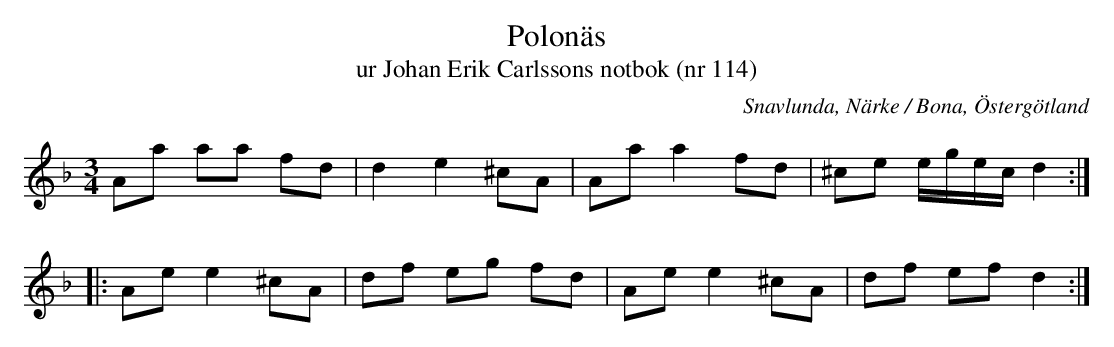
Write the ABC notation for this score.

X:1
T:Polonäs
T:ur Johan Erik Carlssons notbok (nr 114)
O:Snavlunda, Närke / Bona, Östergötland
M:3/4
L:1/16
K:Dm
A2a2 a2a2 f2d2 | d4 e4 ^c2A2 | A2a2 a4 f2d2 | ^c2e2 egec d4 ::
A2e2 e4 ^c2A2 | d2f2 e2g2 f2d2 | A2e2 e4 ^c2A2 | d2f2 e2f2 d4 :|
